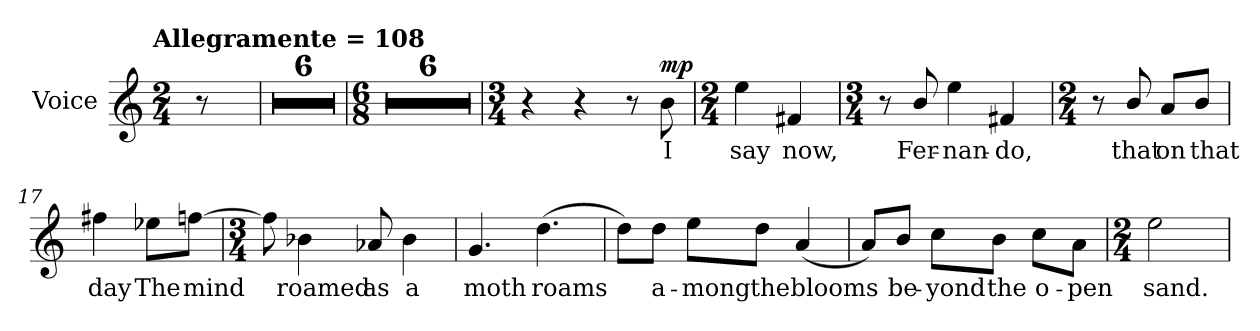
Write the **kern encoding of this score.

**kern	**text	**dynam
*part1	*part1	*part1
*staff1	*staff1	*staff1
*I"Voice	*	*
*I'Vo.	*	*
*clefG2	*	*
*k[]	*	*
!!LO:TX:omd:t=Allegramente  = 108
*M2/4	*	*
*MM108	*	*
=	=	=
8r	.	.
=1	=1	=1
2r	.	.
=2	=2	=2
2r	.	.
=3	=3	=3
2r	.	.
=4	=4	=4
2r	.	.
=5	=5	=5
2r	.	.
=6	=6	=6
*M4/8	*	*
2r	.	.
=7	=7	=7
*M6/8	*	*
2.r	.	.
=8	=8	=8
2.r	.	.
=9	=9	=9
2.r	.	.
=10	=10	=10
2.r	.	.
=11	=11	=11
2.r	.	.
=12	=12	=12
2.r	.	.
=13	=13	=13
*M3/4	*	*
4r	.	.
4r	.	.
8r	.	.
!	!	!LO:DY:a
8b\	I	mp
!!LO:LB:g=z
=14	=14	=14
*M2/4	*	*
4ee\	say	.
4f#X/	now,	.
=15	=15	=15
*M3/4	*	*
8r	.	.
8b/	Fer-	.
4ee\	-nan-	.
4f#X/	-do,	.
=16	=16	=16
*M2/4	*	*
8r	.	.
8b/	that	.
8a/L	on	.
8b/J	that	.
=17	=17	=17
4ff#X\	day	.
8ee-X\L	The	.
[8ffn\J	mind	.
=18	=18	=18
*M3/4	*	*
8ff\]	.	.
4b-X\	roamed	.
8a-X/	as	.
4b-\	a	.
!!LO:LB:g=z
=19	=19	=19
4.g/	moth	.
(>4.dd\	roams	.
=20	=20	=20
8dd\L)	.	.
8dd\J	a-	.
8ee\L	-mong	.
8dd\J	the	.
(<4a/	blooms	.
=21	=21	=21
8a/L)	.	.
8b/J	be-	.
8cc\L	-yond	.
8b\J	the	.
8cc\L	o-	.
8a\J	-pen	.
=22	=22	=22
*M2/4	*	*
2ee\	sand.	.
=	=	=
*-	*-	*-
